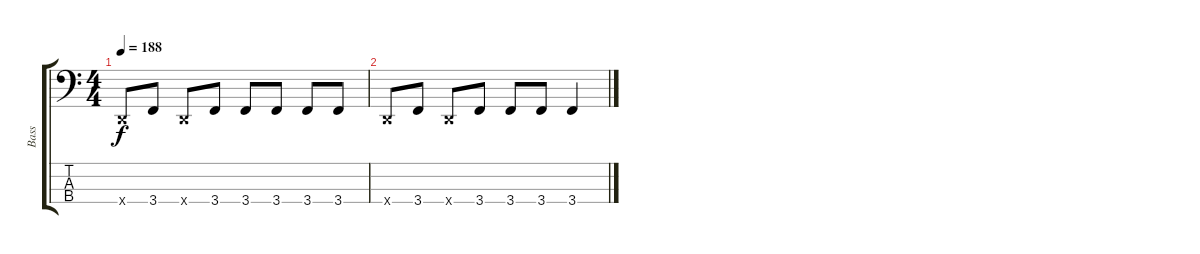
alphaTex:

\track ("Bass" "Bass") {instrument electricbasspick}
\staff {score tabs}
\tuning (G2 D2 A1 D1) {hide}
\ts (4 4)
\tempo 188
\clef f4
\ks c
0.4{x}.8{dy f} 3.4.8 0.4{x}.8 3.4.8 3.4.8 3.4.8 3.4.8 3.4.8 |
0.4{x}.8 3.4.8 0.4{x}.8 3.4.8 3.4.8 3.4.8 3.4.4
